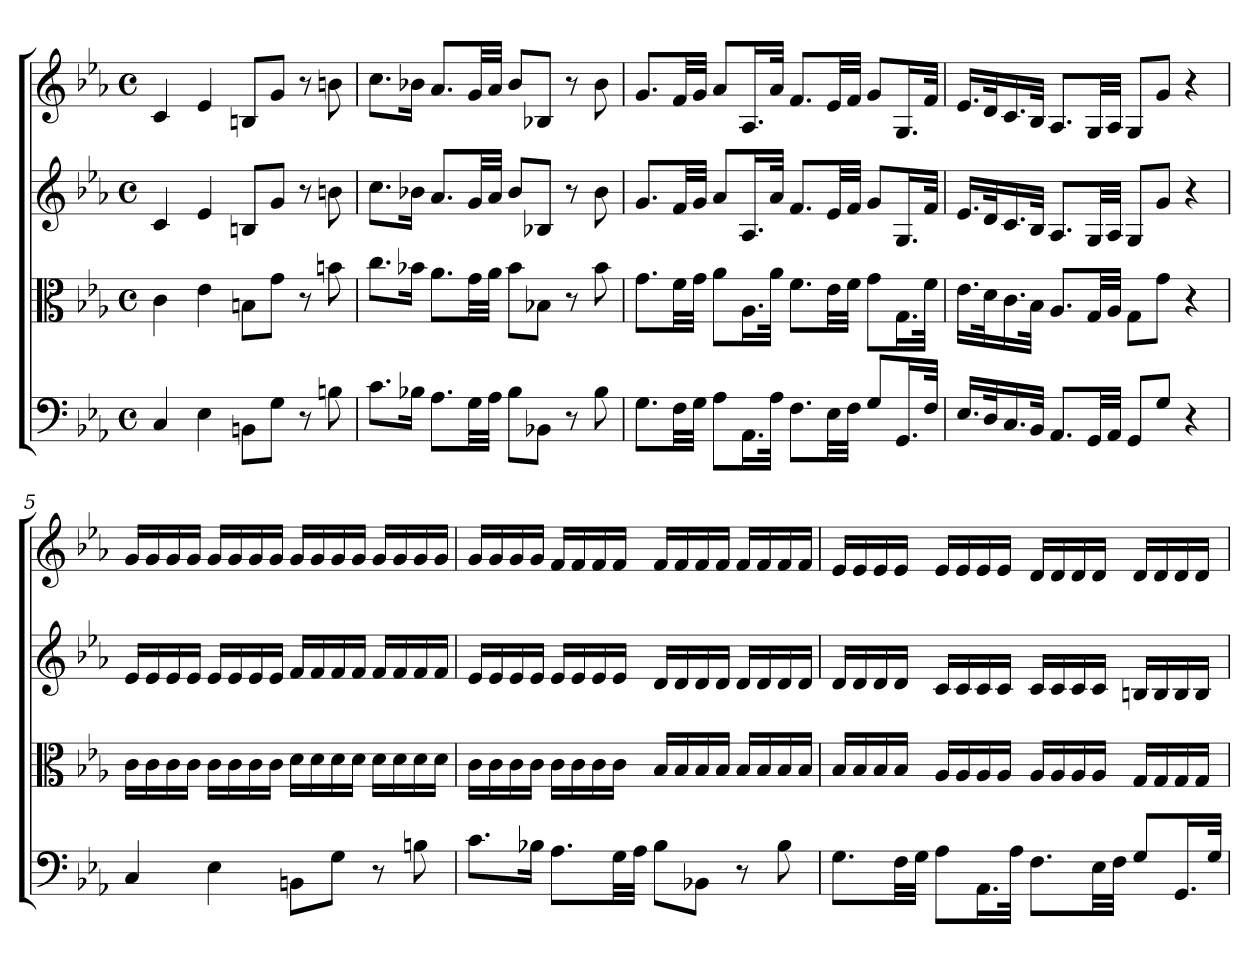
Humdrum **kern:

**kern	**kern	**kern	**kern
*part4	*part3	*part2	*part1
*staff4	*staff3	*staff2	*staff1
*clefF4	*clefC3	*clefG2	*clefG2
*k[b-e-a-]	*k[b-e-a-]	*k[b-e-a-]	*k[b-e-a-]
*c:	*c:	*c:	*c:
*M4/4	*M4/4	*M4/4	*M4/4
*met(c)	*met(c)	*met(c)	*met(c)
=	=	=	=
4C/	4c\	4c/	4c/
4E-\	4e-\	4e-/	4e-/
8BBn\L	8Bn\L	8Bn/L	8Bn/L
8G\J	8g\J	8g/J	8g/J
8r	8r	8r	8r
8Bn\	8bn\	8bn\	8bn\
=2	=2	=2	=2
8.c\L	8.cc\L	8.cc\L	8.cc\L
16B-X\Jk	16b-X\Jk	16b-X\Jk	16b-X\Jk
8.A-\L	8.a-\L	8.a-/L	8.a-/L
32G\LL	32g\LL	32g/LL	32g/LL
32A-\JJJ	32a-\JJJ	32a-/JJJ	32a-/JJJ
8B-\L	8b-\L	8b-/L	8b-/L
8BB-X\J	8B-X\J	8B-X/J	8B-X/J
8r	8r	8r	8r
8B-\	8b-\	8b-\	8b-\
=3	=3	=3	=3
8.G\L	8.g\L	8.g/L	8.g/L
32F\LL	32f\LL	32f/LL	32f/LL
32G\JJJ	32g\JJJ	32g/JJJ	32g/JJJ
8A-\L	8a-\L	8a-/L	8a-/L
16.AA-\L	16.A-\L	16.A-/L	16.A-/L
32A-\JJk	32a-\JJk	32a-/JJk	32a-/JJk
8.F\L	8.f\L	8.f/L	8.f/L
32E-\LL	32e-\LL	32e-/LL	32e-/LL
32F\JJJ	32f\JJJ	32f/JJJ	32f/JJJ
8G/L	8g\L	8g/L	8g/L
16.GG/L	16.G\L	16.G/L	16.G/L
32F/JJk	32f\JJk	32f/JJk	32f/JJk
=4	=4	=4	=4
16.E-/LL	16.e-\LL	16.e-/LL	16.e-/LL
32D/K	32d\K	32d/K	32d/K
16.C/	16.c\	16.c/	16.c/
32BB-/JJk	32B-\JJk	32B-/JJk	32B-/JJk
8.AA-/L	8.A-/L	8.A-/L	8.A-/L
32GG/LL	32G/LL	32G/LL	32G/LL
32AA-/JJJ	32A-/JJJ	32A-/JJJ	32A-/JJJ
8GG/L	8G\L	8G/L	8G/L
8G/J	8g\J	8g/J	8g/J
4r	4r	4r	4r
=5	=5	=5	=5
4C/	16c\LL	16e-/LL	16g/LL
.	16c\	16e-/	16g/
.	16c\	16e-/	16g/
.	16c\JJ	16e-/JJ	16g/JJ
4E-\	16c\LL	16e-/LL	16g/LL
.	16c\	16e-/	16g/
.	16c\	16e-/	16g/
.	16c\JJ	16e-/JJ	16g/JJ
8BBn\L	16d\LL	16f/LL	16g/LL
.	16d\	16f/	16g/
8G\J	16d\	16f/	16g/
.	16d\JJ	16f/JJ	16g/JJ
8r	16d\LL	16f/LL	16g/LL
.	16d\	16f/	16g/
8Bn\	16d\	16f/	16g/
.	16d\JJ	16f/JJ	16g/JJ
=6	=6	=6	=6
8.c\L	16c\LL	16e-/LL	16g/LL
.	16c\	16e-/	16g/
.	16c\	16e-/	16g/
16B-X\Jk	16c\JJ	16e-/JJ	16g/JJ
8.A-\L	16c\LL	16e-/LL	16f/LL
.	16c\	16e-/	16f/
.	16c\	16e-/	16f/
32G\LL	16c\JJ	16e-/JJ	16f/JJ
32A-\JJJ	.	.	.
8B-\L	16B-/LL	16d/LL	16f/LL
.	16B-/	16d/	16f/
8BB-X\J	16B-/	16d/	16f/
.	16B-/JJ	16d/JJ	16f/JJ
8r	16B-/LL	16d/LL	16f/LL
.	16B-/	16d/	16f/
8B-\	16B-/	16d/	16f/
.	16B-/JJ	16d/JJ	16f/JJ
=7	=7	=7	=7
8.G\L	16B-/LL	16d/LL	16e-/LL
.	16B-/	16d/	16e-/
.	16B-/	16d/	16e-/
32F\LL	16B-/JJ	16d/JJ	16e-/JJ
32G\JJJ	.	.	.
8A-\L	16A-/LL	16c/LL	16e-/LL
.	16A-/	16c/	16e-/
16.AA-\L	16A-/	16c/	16e-/
.	16A-/JJ	16c/JJ	16e-/JJ
32A-\JJk	.	.	.
8.F\L	16A-/LL	16c/LL	16d/LL
.	16A-/	16c/	16d/
.	16A-/	16c/	16d/
32E-\LL	16A-/JJ	16c/JJ	16d/JJ
32F\JJJ	.	.	.
8G/L	16G/LL	16Bn/LL	16d/LL
.	16G/	16B/	16d/
16.GG/L	16G/	16B/	16d/
.	16G/JJ	16B/JJ	16d/JJ
32G/JJk	.	.	.
=	=	=	=
*-	*-	*-	*-
